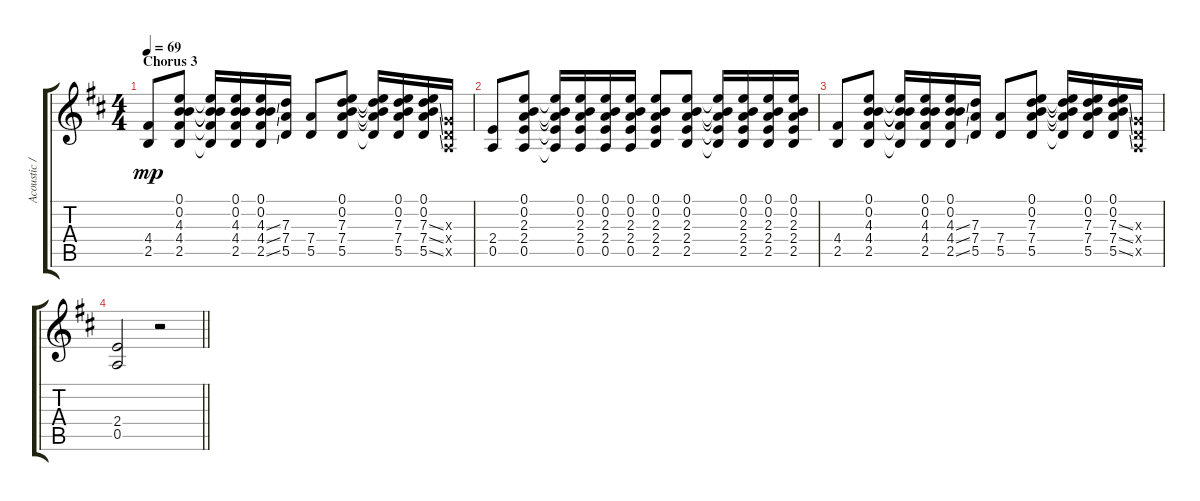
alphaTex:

\track ("Acoustic / Dubstep part" "Acoustic /") {instrument acousticguitarsteel}
\staff {score tabs}
\tuning (E4 B3 G3 D3 A2 E2) {hide}
\ts (4 4)
\section ("" "Chorus 3")
\tempo 69
\clef g2
\ks d
(4.4 2.5).8{dy mp} (0.1 0.2 4.3 4.4 2.5).8 (0.1{t} 0.2{t} 4.3{t} 4.4{t} 2.5{t}).16 (0.1 0.2 4.3 4.4 2.5).16 (0.1 0.2 4.3{ss} 4.4{ss} 2.5{ss}).16 (7.3 7.4 5.5).16 (7.4 5.5).8 (0.1 0.2 7.3 7.4 5.5).8 (0.1{t} 0.2{t} 7.3{t} 7.4{t} 5.5{t}).16 (0.1 0.2 7.3 7.4 5.5).16 (0.1 0.2 7.3{ss} 7.4{ss} 5.5{ss}).16 (0.3{x} 0.4{x} 0.5{x}).16 |
(2.4 0.5).8 (0.1 0.2 2.3 2.4 0.5).8 (0.1{t} 0.2{t} 2.3{t} 2.4{t} 0.5{t}).16 (0.1 0.2 2.3 2.4 0.5).16 (0.1 0.2 2.3 2.4 0.5).16 (0.1 0.2 2.3 2.4 0.5).16 (0.1 0.2 2.3 2.4 2.5).8 (0.1 0.2 2.3 2.4 2.5).8 (0.1{t} 0.2{t} 2.3{t} 2.4{t} 2.5{t}).16 (0.1 0.2 2.3 2.4 2.5).16 (0.1 0.2 2.3 2.4 2.5).16 (0.1 0.2 2.3 2.4 2.5).16 |
(4.4 2.5).8 (0.1 0.2 4.3 4.4 2.5).8 (0.1{t} 0.2{t} 4.3{t} 4.4{t} 2.5{t}).16 (0.1 0.2 4.3 4.4 2.5).16 (0.1 0.2 4.3{ss} 4.4{ss} 2.5{ss}).16 (7.3 7.4 5.5).16 (7.4 5.5).8 (0.1 0.2 7.3 7.4 5.5).8 (0.1{t} 0.2{t} 7.3{t} 7.4{t} 5.5{t}).16 (0.1 0.2 7.3 7.4 5.5).16 (0.1 0.2 7.3{ss} 7.4{ss} 5.5{ss}).16 (0.3{x} 0.4{x} 0.5{x}).16 |
\barLineRight lightlight
(2.4 0.5).2 r.2
